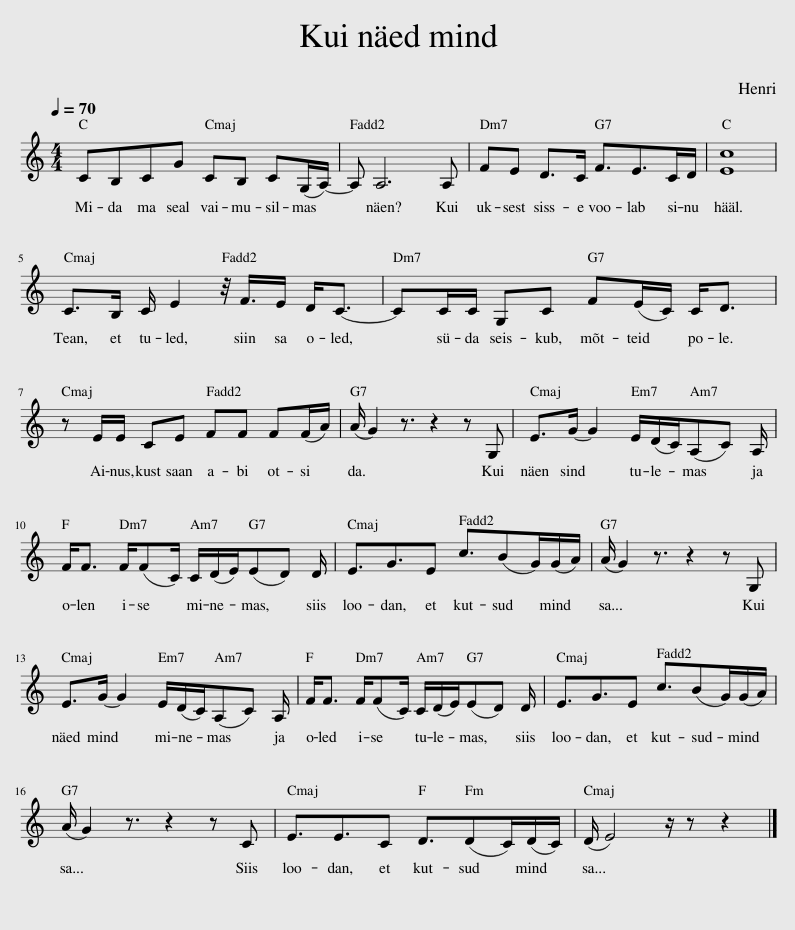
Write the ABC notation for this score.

X:1
L:1/8
Q:1/4=70
M:4/4
I:linebreak $
K:C
V:1 treble
V:1
 CB,CG CB, C(G,/A,/-) | A, A,6 A, | FE D>C F3/2E>CD/ | [Ec]8 |$ C>B, C/ E2 z/4 F3/4E/ D<C- | %5
 CC/C/ G,C F(E/C/) C<D |$ z E/E/ CE FF F(F/A/) | (A/ G2) z3/2 z2 z G, | E>G- G2 E/(D/C/)(A,C) A,/ |$ F<F F/(FC/) C/(D/E/)(ED) D/ | %10
 E3/2G3/2E c3/2(BG/)(G/A/) | (A/ G2) z3/2 z2 z G, |$ E>G- G2 E/(D/C/)(A,C) A,/ | F<F F/(FC/) C/(D/E/)(ED) D/ | E3/2G3/2E c3/2(BG/)(G/A/) |$ %15
 (A/ G2) z3/2 z2 z C | E3/2E3/2C D3/2(DC/)(D/C/) | (D/ E4) z/ z z2 |] %18
